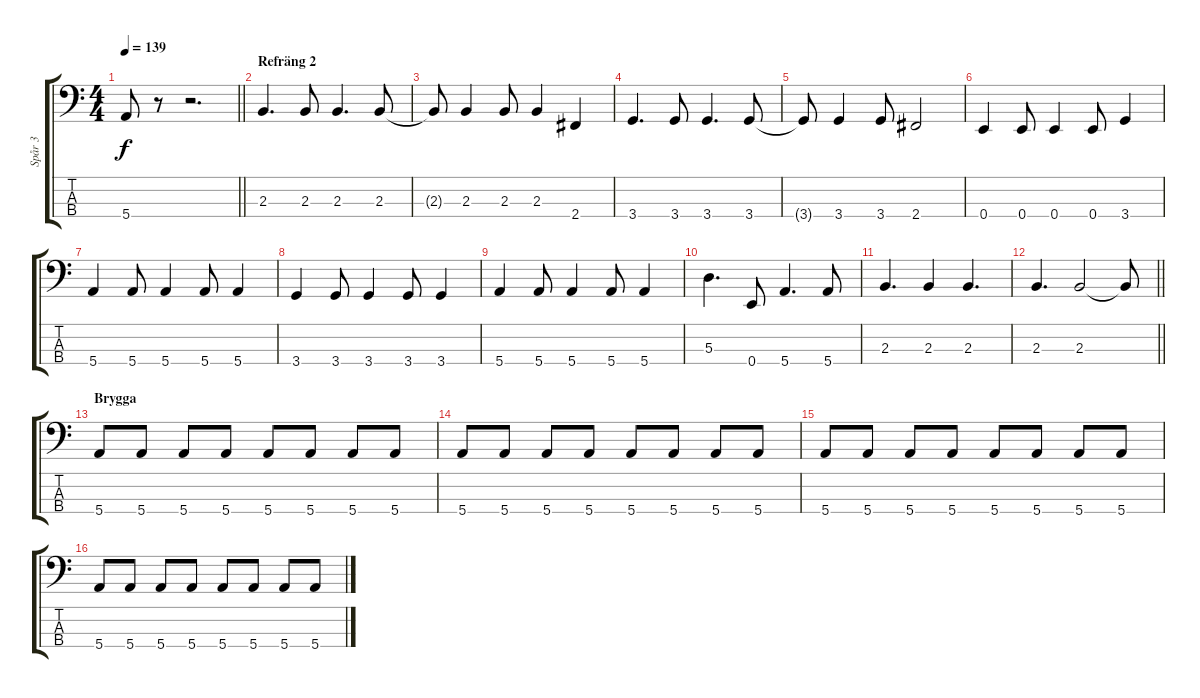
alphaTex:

\track ("Spår 3" "Spår 3") {instrument electricbassfinger}
\staff {score tabs}
\tuning (G2 D2 A1 E1) {hide}
\ts (4 4)
\tempo 139
\clef f4
\barLineRight lightlight
\ks c
5.4.8{dy f} r.8 r.2{d} |
\section ("" "Refräng 2")
2.3.4{d} 2.3.8 2.3.4{d} 2.3.8 |
2.3{t}.8 2.3.4 2.3.8 2.3.4 2.4.4 |
3.4.4{d} 3.4.8 3.4.4{d} 3.4.8 |
3.4{t}.8 3.4.4 3.4.8 2.4.2 |
0.4.4 0.4.8 0.4.4 0.4.8 3.4.4 |
5.4.4 5.4.8 5.4.4 5.4.8 5.4.4 |
3.4.4 3.4.8 3.4.4 3.4.8 3.4.4 |
5.4.4 5.4.8 5.4.4 5.4.8 5.4.4 |
5.3.4{d} 0.4.8 5.4.4{d} 5.4.8 |
2.3.4{d} 2.3.4 2.3.4{d} |
\barLineRight lightlight
2.3.4{d} 2.3.2 2.3{t}.8 |
\section ("" "Brygga")
5.4.8 5.4.8 5.4.8 5.4.8 5.4.8 5.4.8 5.4.8 5.4.8 |
5.4.8 5.4.8 5.4.8 5.4.8 5.4.8 5.4.8 5.4.8 5.4.8 |
5.4.8 5.4.8 5.4.8 5.4.8 5.4.8 5.4.8 5.4.8 5.4.8 |
5.4.8 5.4.8 5.4.8 5.4.8 5.4.8 5.4.8 5.4.8 5.4.8
